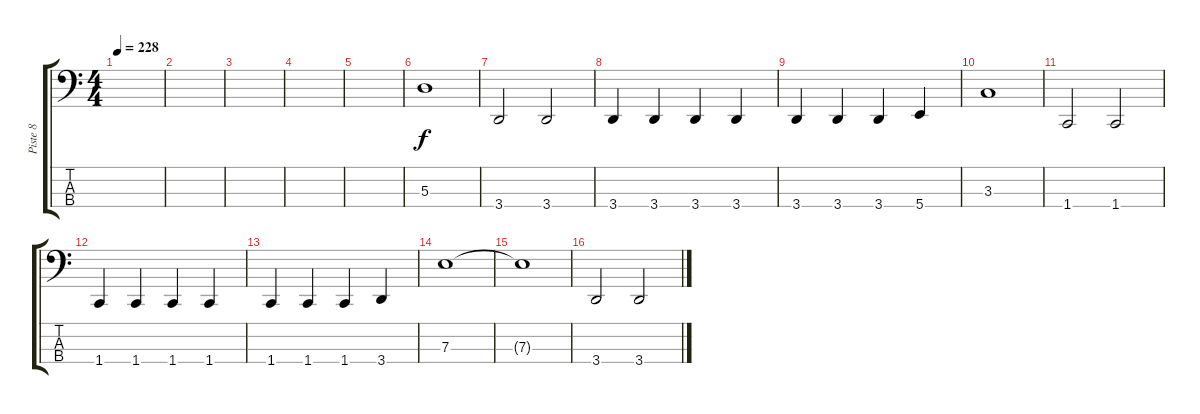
\track ("Piste 8" "Piste 8") {instrument electricbassfinger}
\staff {score tabs}
\tuning (G2 D2 A1 B0) {hide}
\ts (4 4)
\tempo 228
\clef f4
\ks c
|
|
|
|
|
5.3.1 |
3.4.2 3.4.2 |
3.4.4 3.4.4 3.4.4 3.4.4 |
3.4.4 3.4.4 3.4.4 5.4.4 |
3.3.1 |
1.4.2 1.4.2 |
1.4.4 1.4.4 1.4.4 1.4.4 |
1.4.4 1.4.4 1.4.4 3.4.4 |
7.3.1 |
7.3{t}.1 |
3.4.2 3.4.2
